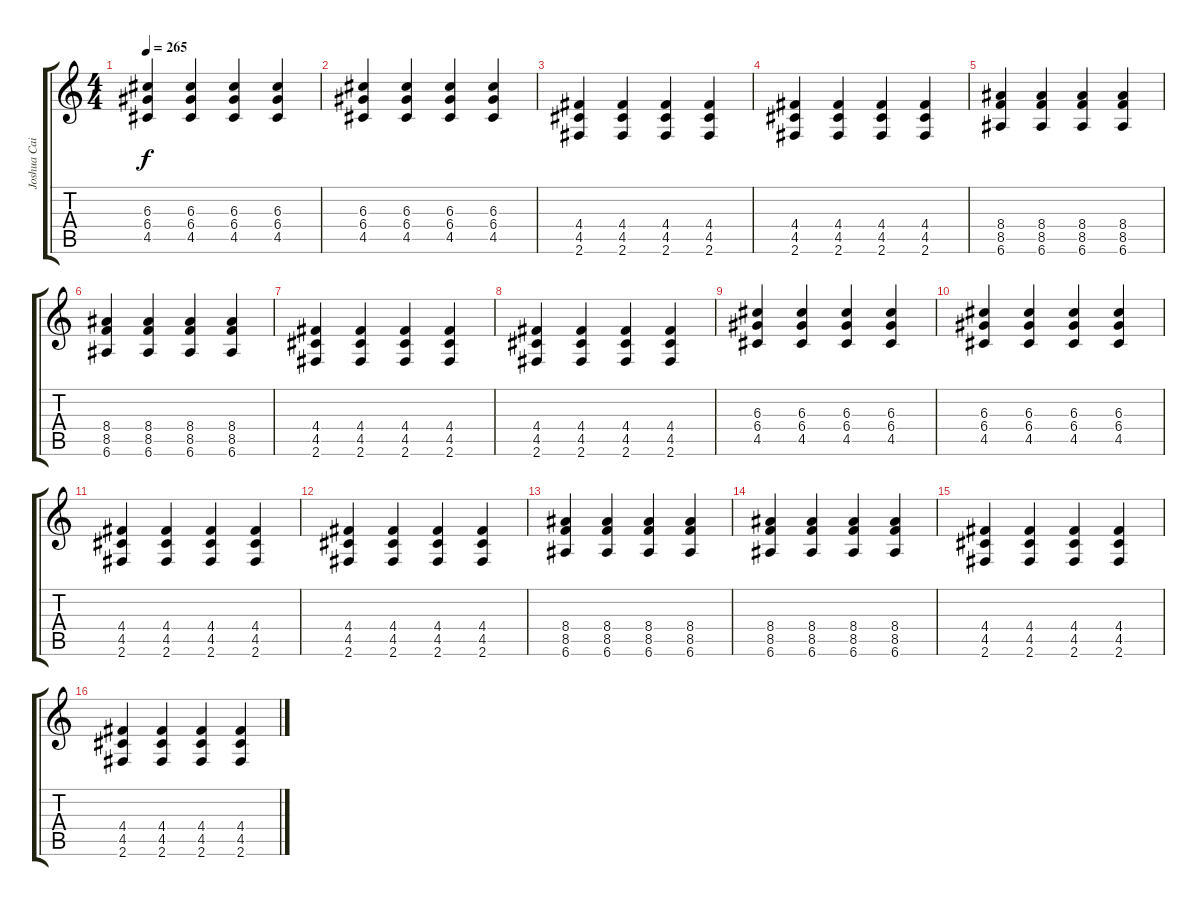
\track ("Joshua Cain Distortion" "Joshua Cai") {instrument overdrivenguitar}
\staff {score tabs}
\tuning (E4 B3 G3 D3 A2 E2) {hide}
\ts (4 4)
\tempo 265
\clef g2
\ks c
(6.3 6.4 4.5).4{dy f} (6.3 6.4 4.5).4 (6.3 6.4 4.5).4 (6.3 6.4 4.5).4 |
(6.3 6.4 4.5).4 (6.3 6.4 4.5).4 (6.3 6.4 4.5).4 (6.3 6.4 4.5).4 |
(4.4 4.5 2.6).4 (4.4 4.5 2.6).4 (4.4 4.5 2.6).4 (4.4 4.5 2.6).4 |
(4.4 4.5 2.6).4 (4.4 4.5 2.6).4 (4.4 4.5 2.6).4 (4.4 4.5 2.6).4 |
(8.4 8.5 6.6).4 (8.4 8.5 6.6).4 (8.4 8.5 6.6).4 (8.4 8.5 6.6).4 |
(8.4 8.5 6.6).4 (8.4 8.5 6.6).4 (8.4 8.5 6.6).4 (8.4 8.5 6.6).4 |
(4.4 4.5 2.6).4 (4.4 4.5 2.6).4 (4.4 4.5 2.6).4 (4.4 4.5 2.6).4 |
(4.4 4.5 2.6).4 (4.4 4.5 2.6).4 (4.4 4.5 2.6).4 (4.4 4.5 2.6).4 |
(6.3 6.4 4.5).4 (6.3 6.4 4.5).4 (6.3 6.4 4.5).4 (6.3 6.4 4.5).4 |
(6.3 6.4 4.5).4 (6.3 6.4 4.5).4 (6.3 6.4 4.5).4 (6.3 6.4 4.5).4 |
(4.4 4.5 2.6).4 (4.4 4.5 2.6).4 (4.4 4.5 2.6).4 (4.4 4.5 2.6).4 |
(4.4 4.5 2.6).4 (4.4 4.5 2.6).4 (4.4 4.5 2.6).4 (4.4 4.5 2.6).4 |
(8.4 8.5 6.6).4 (8.4 8.5 6.6).4 (8.4 8.5 6.6).4 (8.4 8.5 6.6).4 |
(8.4 8.5 6.6).4 (8.4 8.5 6.6).4 (8.4 8.5 6.6).4 (8.4 8.5 6.6).4 |
(4.4 4.5 2.6).4 (4.4 4.5 2.6).4 (4.4 4.5 2.6).4 (4.4 4.5 2.6).4 |
(4.4 4.5 2.6).4 (4.4 4.5 2.6).4 (4.4 4.5 2.6).4 (4.4 4.5 2.6).4
